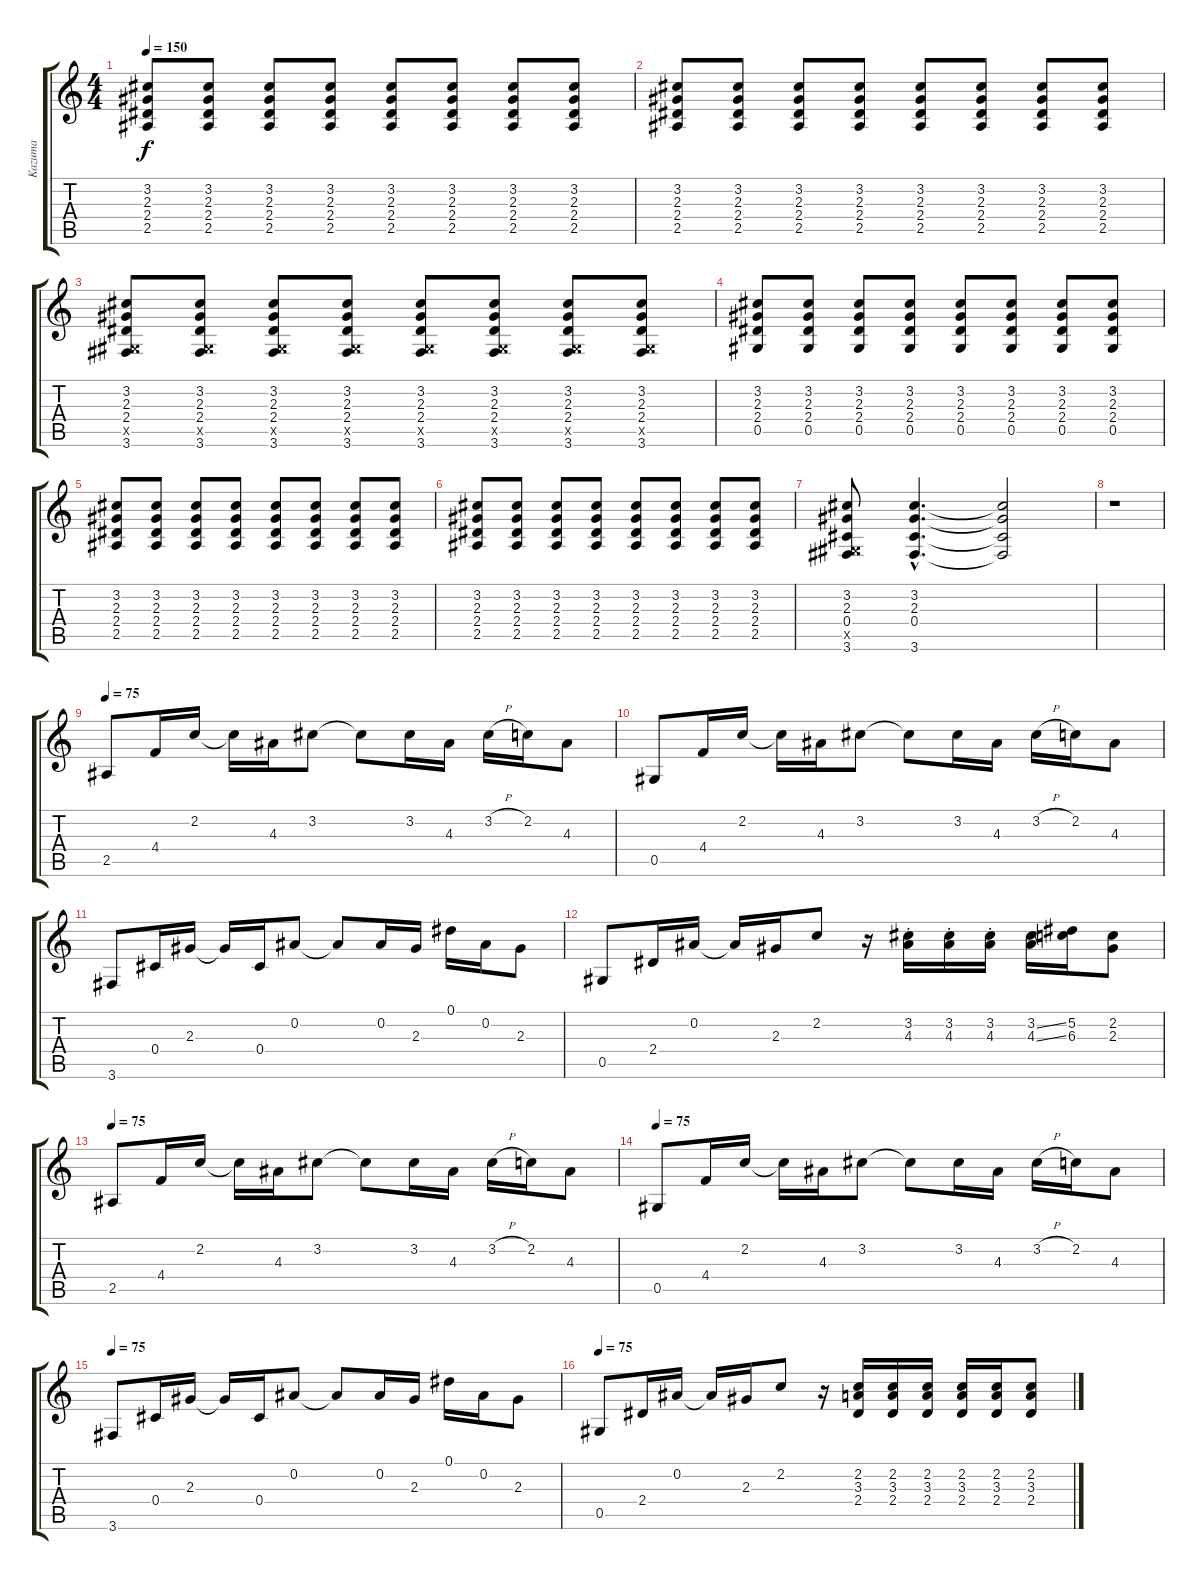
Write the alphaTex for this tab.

\track ("Kazuma" "Kazuma") {instrument electricguitarclean}
\staff {score tabs}
\tuning (Eb4 Bb3 Gb3 Db3 Ab2 Eb2) {hide}
\ts (4 4)
\tempo 150
\clef g2
\ks c
(3.2 2.3 2.4 2.5).8{dy f} (3.2 2.3 2.4 2.5).8 (3.2 2.3 2.4 2.5).8 (3.2 2.3 2.4 2.5).8 (3.2 2.3 2.4 2.5).8 (3.2 2.3 2.4 2.5).8 (3.2 2.3 2.4 2.5).8 (3.2 2.3 2.4 2.5).8 |
(3.2 2.3 2.4 2.5).8 (3.2 2.3 2.4 2.5).8 (3.2 2.3 2.4 2.5).8 (3.2 2.3 2.4 2.5).8 (3.2 2.3 2.4 2.5).8 (3.2 2.3 2.4 2.5).8 (3.2 2.3 2.4 2.5).8 (3.2 2.3 2.4 2.5).8 |
(3.2 2.3 2.4 0.5{x} 3.6).8 (3.2 2.3 2.4 0.5{x} 3.6).8 (3.2 2.3 2.4 0.5{x} 3.6).8 (3.2 2.3 2.4 0.5{x} 3.6).8 (3.2 2.3 2.4 0.5{x} 3.6).8 (3.2 2.3 2.4 0.5{x} 3.6).8 (3.2 2.3 2.4 0.5{x} 3.6).8 (3.2 2.3 2.4 0.5{x} 3.6).8 |
(3.2 2.3 2.4 0.5).8 (3.2 2.3 2.4 0.5).8 (3.2 2.3 2.4 0.5).8 (3.2 2.3 2.4 0.5).8 (3.2 2.3 2.4 0.5).8 (3.2 2.3 2.4 0.5).8 (3.2 2.3 2.4 0.5).8 (3.2 2.3 2.4 0.5).8 |
(3.2 2.3 2.4 2.5).8 (3.2 2.3 2.4 2.5).8 (3.2 2.3 2.4 2.5).8 (3.2 2.3 2.4 2.5).8 (3.2 2.3 2.4 2.5).8 (3.2 2.3 2.4 2.5).8 (3.2 2.3 2.4 2.5).8 (3.2 2.3 2.4 2.5).8 |
(3.2 2.3 2.4 2.5).8 (3.2 2.3 2.4 2.5).8 (3.2 2.3 2.4 2.5).8 (3.2 2.3 2.4 2.5).8 (3.2 2.3 2.4 2.5).8 (3.2 2.3 2.4 2.5).8 (3.2 2.3 2.4 2.5).8 (3.2 2.3 2.4 2.5).8 |
(3.2 2.3 0.4 0.5{x} 3.6).8 (3.2{hac} 2.3{hac} 0.4{hac} 3.6{hac}).4{d} (3.2{t} 2.3{t} 0.4{t} 3.6{t}).2 |
r.1 |
\tempo 75
2.5.8{volume 13 instrument electricguitarclean} 4.4.16 2.2.16 2.2{t}.16 4.3.16 3.2.8 3.2{t}.8 3.2.16 4.3.16 3.2{h}.16 2.2.16 4.3.8 |
0.5.8 4.4.16 2.2.16 2.2{t}.16 4.3.16 3.2.8 3.2{t}.8 3.2.16 4.3.16 3.2{h}.16 2.2.16 4.3.8 |
3.6.8 0.4.16 2.3.16 2.3{t}.16 0.4.16 0.2.8 0.2{t}.8 0.2.16 2.3.16 0.1.16 0.2.16 2.3.8 |
0.5.8 2.4.16 0.2.16 0.2{t}.16 2.3.16 2.2.8 r.16 (3.2{st} 4.3{st}).16 (3.2{st} 4.3{st}).16 (3.2{st} 4.3{st}).16 (3.2{ss} 4.3{ss}).16 (5.2 6.3).16 (2.2 2.3).8 |
\tempo 75
2.5.8 4.4.16 2.2.16 2.2{t}.16 4.3.16 3.2.8 3.2{t}.8 3.2.16 4.3.16 3.2{h}.16 2.2.16 4.3.8 |
\tempo 75
0.5.8 4.4.16 2.2.16 2.2{t}.16 4.3.16 3.2.8 3.2{t}.8 3.2.16 4.3.16 3.2{h}.16 2.2.16 4.3.8 |
\tempo 75
3.6.8 0.4.16 2.3.16 2.3{t}.16 0.4.16 0.2.8 0.2{t}.8 0.2.16 2.3.16 0.1.16 0.2.16 2.3.8 |
\tempo 75
0.5.8 2.4.16 0.2.16 0.2{t}.16 2.3.16 2.2.8 r.16 (2.2 3.3 2.4).16 (2.2 3.3 2.4).16 (2.2 3.3 2.4).16 (2.2 3.3 2.4).16 (2.2 3.3 2.4).16 (2.2 3.3 2.4).8
